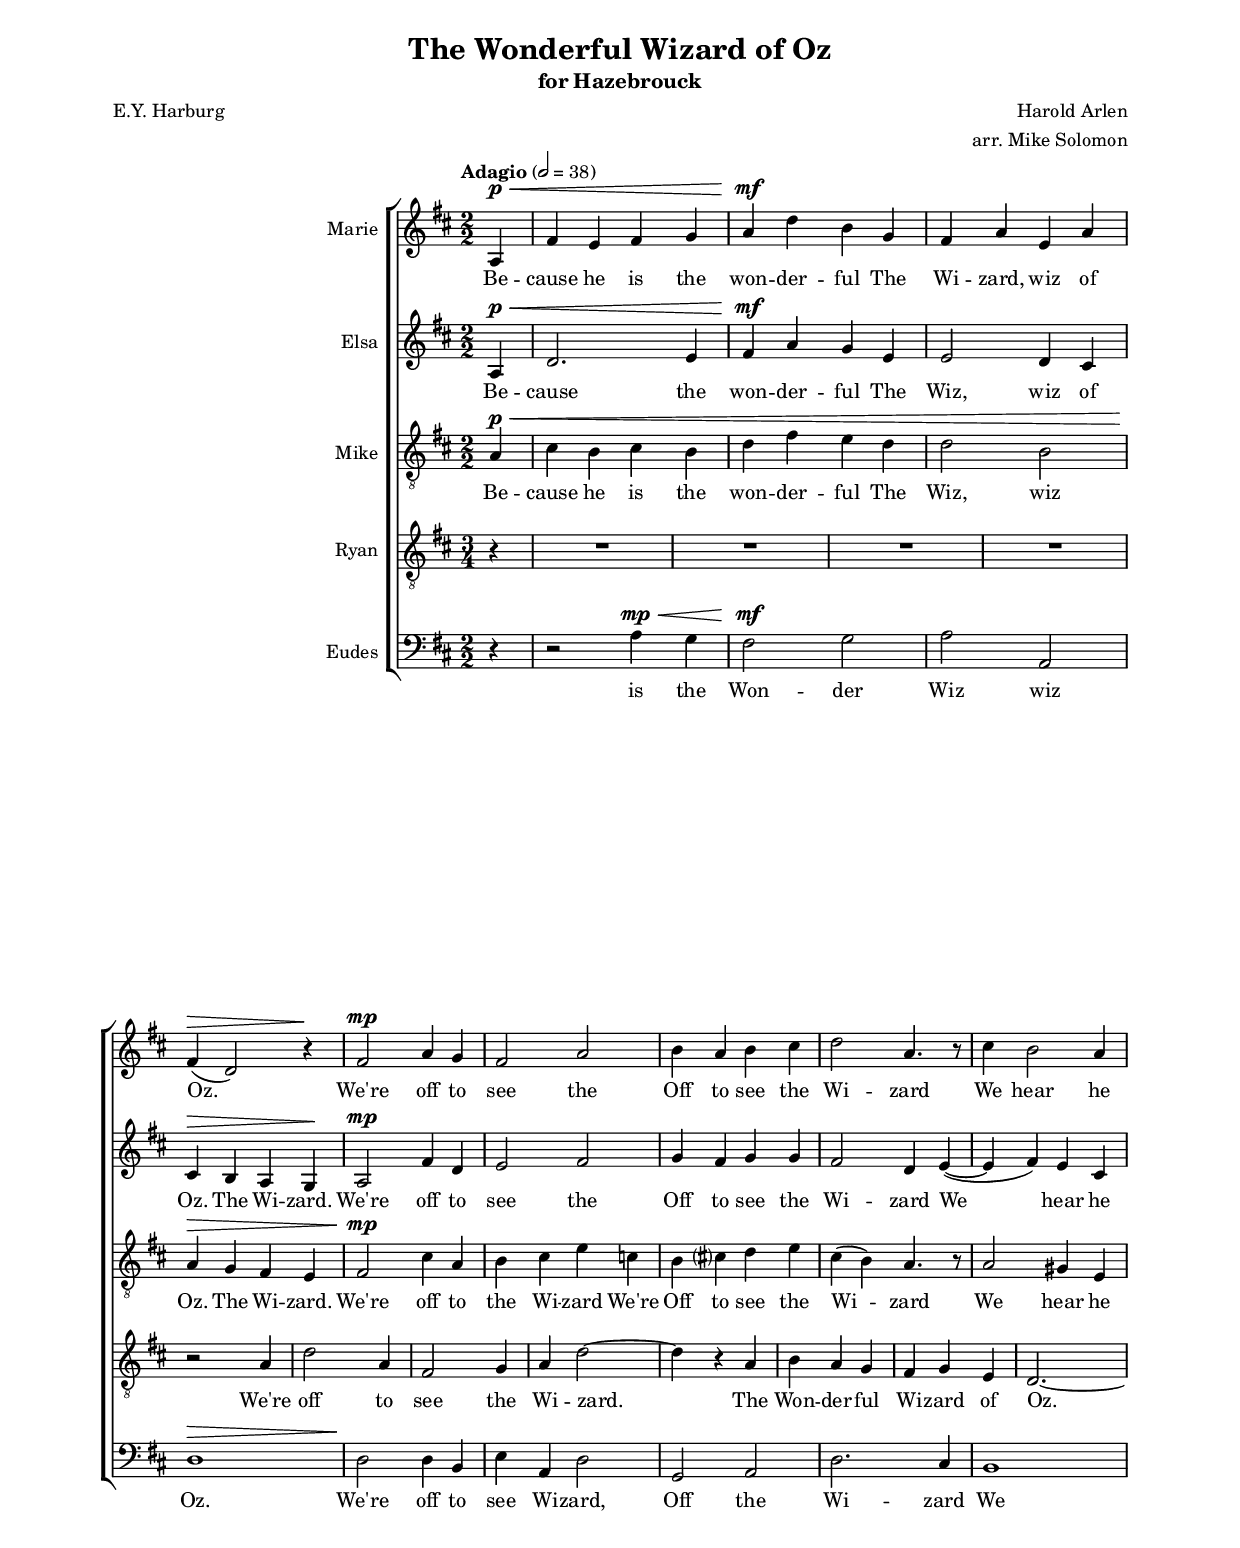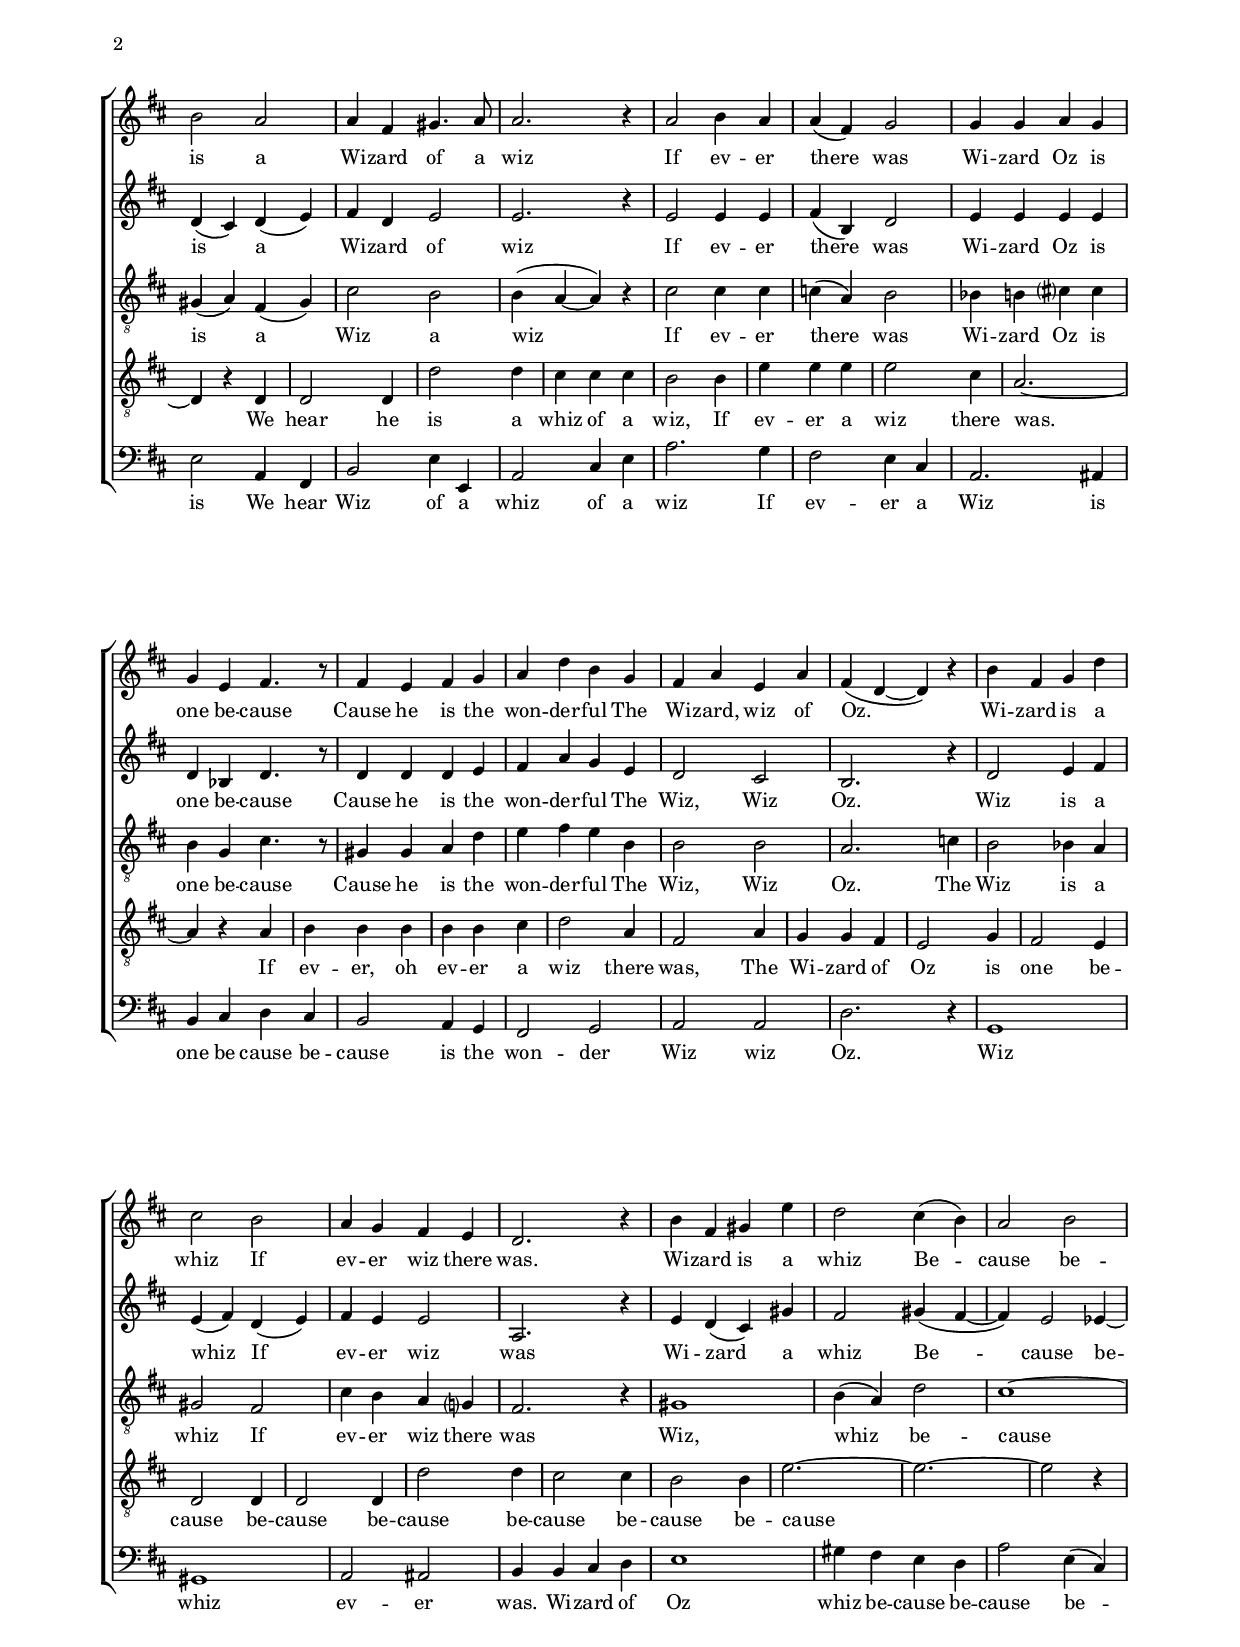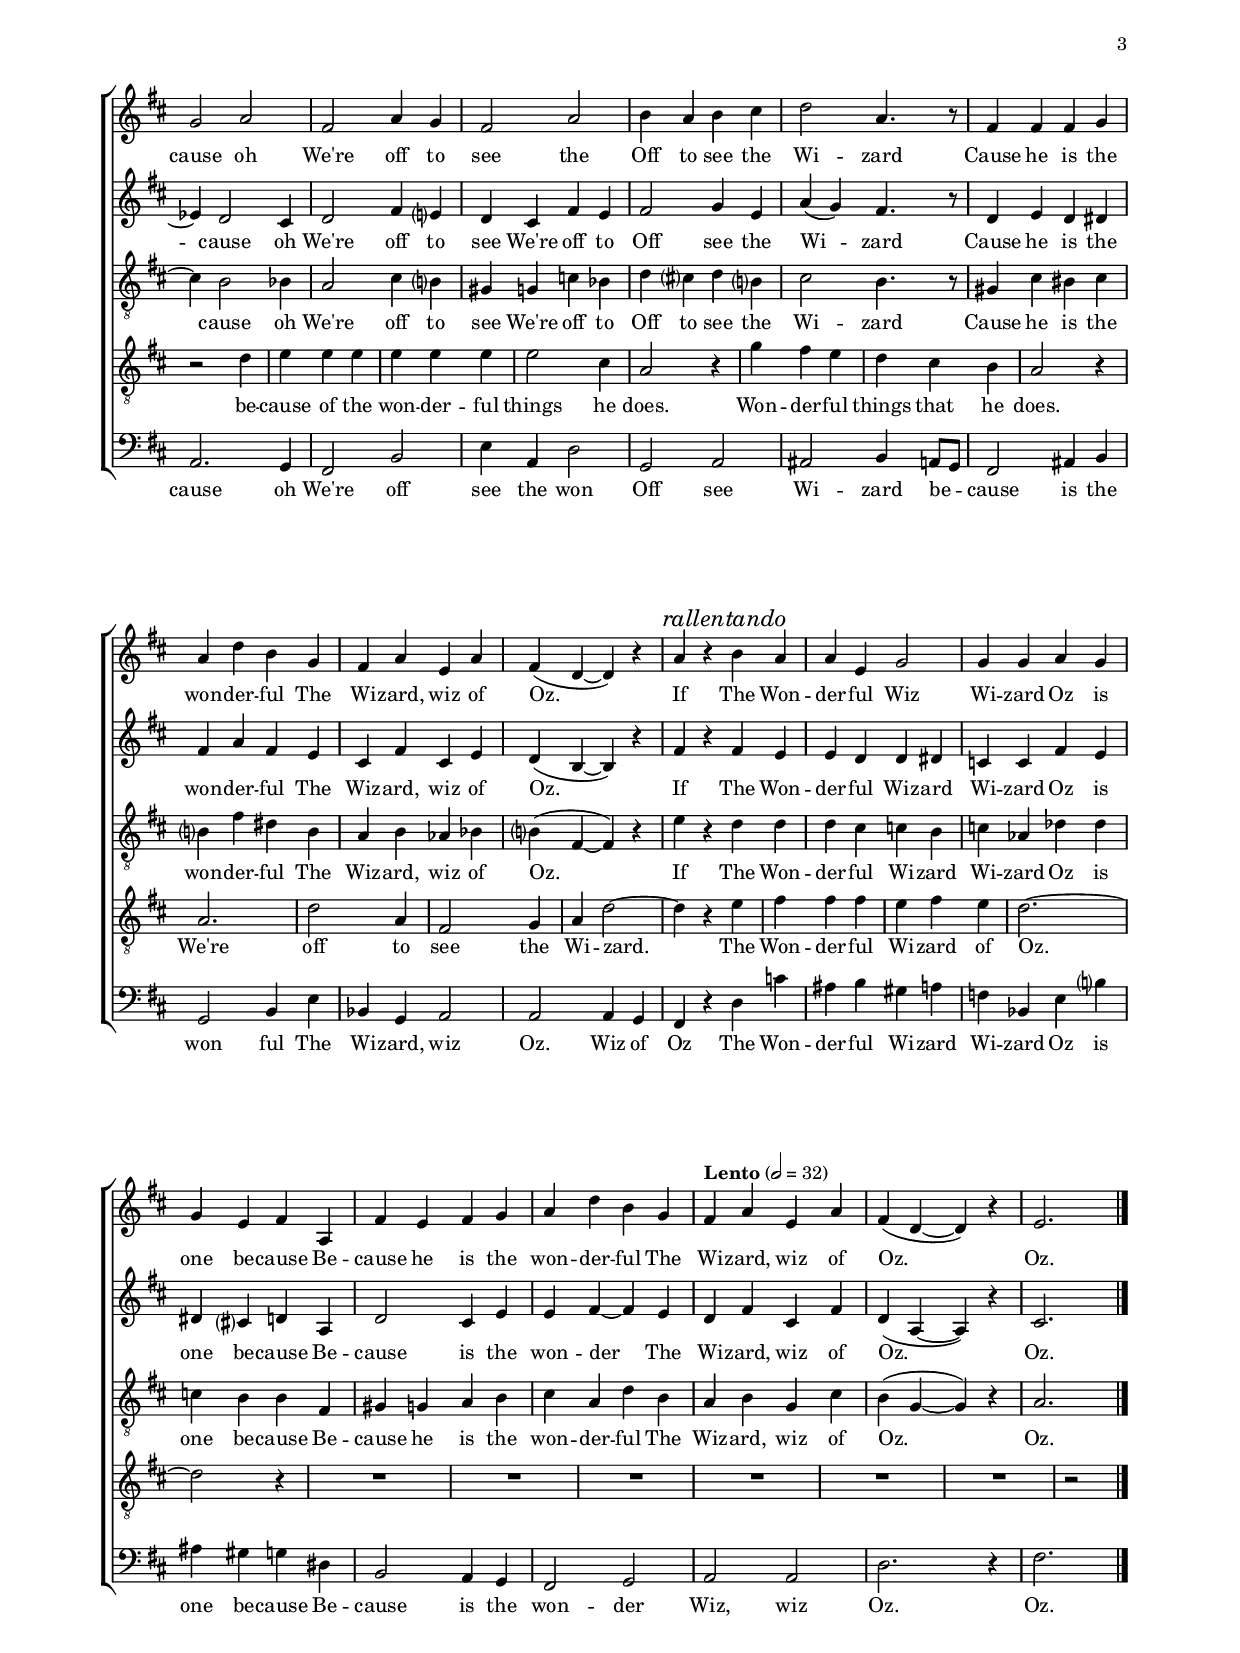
%TRANSPOSE TO D, KEEP IN SOPRANO!!!
\version "2.17.0"
\include "defs-devel.ly"
%{
    \new Staff \with { alignAboveContext = #"tenorstaff" }
     \relative c' {
      \key d \major
      R1 |
      r2 fis4 g |
      a fis d e |
      fis d fis e |
      fis d b cis |
      d b2 d4 |
      a a a a |
      a1 |
      r2 d ~ |
      d4 cis2. |
      b2 b'4 a
      g fis e d |
      cis cis cis' b |
      a g fis e |
      d d d d |
      d1 |
    }
  We're off to see the Wi -- zard.
  The Won -- der -- ful Wi -- zard of Oz.
  We hear he is a whiz of a wiz,
  If ev -- er a wiz there was.
  If ev -- er, oh ev -- er a wiz there was,
  The Wi -- zard of Oz is one be -- cause
  be -- cause be -- cause be -- cause be -- cause be -- cause
  be -- cause of the won -- der -- ful things he does.
  Won -- der -- ful things that he does.
  We're off to see the Wi -- zard.
  The Won -- der -- ful Wi -- zard of Oz.

%}
\paper {
  footnote-separator-markup = \markup { \column { " "\override #`(span-factor . 1/5) { \draw-hline } }}
  footnote-padding = 5\mm
  top-system-spacing = #'((basic-distance . 1) (minimum-distance . 0) (padding . 1) (stretchability . 40))
  bottom-system-spacing = #'((basic-distance . 1) (minimum-distance . 0) (padding . 1) (stretchability . 50))
  ragged-right = ##f
  left-margin = 0.75\in
  right-margin = 0.75\in
  top-margin = 0.5\in
  bottom-margin = 0.6\in
  ragged-last-bottom = ##f
  %max-systems-per-page = #2
  indent = 1.9\in
}

#(ly:set-option 'point-and-click #f)

MyRed = \Red
MyBlack = \Black
myred = \once \override NoteHead.color = #red
myblack = \revert NoteHead.color
%MyRed = \revert NoteHead.color
%MyBlack = \revert NoteHead.color
%myred = \revert NoteHead.color
%myblack = \revert NoteHead.color

agogic = #(make-articulation "downbow")

\header {
  title = "The Wonderful Wizard of Oz" %(1)"
  subtitle = \markup { for Hazebrouck }
  composer = "Harold Arlen"
  poet = "E.Y. Harburg"
  arranger = "arr. Mike Solomon"
}

nothing = {}

marks = {
  \tempo "Adagio" 2=38
  s4
  \repeat unfold 36 { s1 | }
  \once \override Score.RehearsalMark.self-alignment-X = #LEFT
  \mark \markup \italic "rallentando"
  \unfoldChange #72 #64 #48 |
  \tempo Lento 2=32
  \repeat unfold 2 { s1 } 
  s2.
}

prefatoryMatter = {
  \key d \major
  #(set-accidental-style 'modern-cautionary)
  \partial 4
}


glock = \relative c'' {
  \prefatoryMatter
  \repeat unfold 20 { r4 a r e r fis r d | }
  r4 a' r e R1 |
  \relative c'' \repeat unfold 3 { r4 a r e r fis r d | }
  R1\fermataMarkup |
}

soprano = \relative c' { \autoBeamOff
  \prefatoryMatter
  \time 2/2
  %R1*3 | r2.
  a4\p\< |
  fis' e fis g |
  a\mf d b g |
  fis a e a |
  fis\> ( d2 ) r4\! |
  fis2\mp a4 g |
  fis2 a |
  b4 a b cis |
  d2 a4. r8 |
  cis4 b2 a4 |
  b2 a |
  a4 fis gis4. a8 |
  a2. r4 |
  a2 b4 a |
  a ( fis )  g2 |
  g4 g a g |
  g e fis4. r8 |
  fis4 e fis g |
  a d b g |
  fis a e a |
  fis4 ( d ~ d ) r4 |
  b'4 fis g d' |
  cis2 b |
  a4 g fis e |
  d2. r4 |
  b' fis gis e' |
  d2 cis4 ( b ) |
  a2 b |
  g2 a |
  fis2 a4 g |
  fis2 a |
  b4 a b cis |
  d2 a4. r8 |
  fis4 fis fis g |
  a d b g |
  fis a e a |
  fis ( d4 ~ d4 ) r |
  a' r b4 a |
  a e g2 |
  g4 g a g |
  g e fis a, |
  fis'4 e fis g |
  a d b g |
  fis a e a |
  fis4 ( d ~ d ) r4 |
  e2. \bar "|."
}

sopranoWords = \lyricmode {
  Be -- cause he is the won -- der -- ful
  The Wi -- zard, wiz of Oz.
  We're off to see the
  Off to see the Wi -- zard
  We hear he is a
  Wi -- zard of a wiz
  If ev -- er there was
  Wi -- zard Oz is one be -- cause
  Cause he is the won -- der -- ful
  The Wi -- zard, wiz of Oz.
  Wi -- zard is a whiz
  If ev -- er wiz there was.
  Wi -- zard is a whiz
  Be -- cause be -- cause oh
  We're off to see the
  Off to see the Wi -- zard
  Cause he is the won -- der -- ful
  The Wi -- zard, wiz of Oz.
  If %ev -- er there was
    The Won -- der -- ful Wiz
  Wi -- zard Oz is one be -- cause
  Be -- cause he is the won -- der -- ful
  The Wi -- zard, wiz of Oz.
  Oz.
}

mezzo = \relative c' { \autoBeamOff
  \prefatoryMatter
  %R1*3 | r2.
  \time 2/2
  a4\p\< |
  d2. e4 |
  fis4\mf a g e |
  e2 d4 cis |
  cis\> b a g4\! |
  a2\mp fis'4 d |
  e2 fis |
  g4 fis g g |
  fis2 d4 e ~ ( |
  e4 fis ) e4 cis |
  d4 ( cis ) d ( e ) |
  fis4 d e2 |
  e2. r4 |
  e2 e4 e |
  fis4 ( b, ) d2 |
  e4 e e e |
  d bes d4. r8 |
  d4 d d e |
  fis a g e |
  d2 cis2 |
  b2. r4 |
  d2 e4 fis |
  e4 ( fis ) d ( e ) |
  fis4 e4 e2 |
  a,2. r4 |
  e'4 d ( cis ) gis' |
  fis2 gis4 ( fis ~  |
  fis4 ) e2 ees4 ~ |
  ees4 d2 cis4 |
  d2 fis4 e |
  d4 cis fis4 e |
  fis2 g4 e |
  a4 ( g ) fis4. r8 |
  d4 e d dis |
  fis a fis e |
  cis4 fis cis4 e |
  d ( b4 ~ b ) r |
  fis'4 r fis4 e |
  e d4 d4 dis |
  c4 c fis e |
  dis cis d a |
  d2 cis4 e |
  e fis ~ fis e |
  d fis cis fis |
  d ( a ~ a ) r4 |
  cis2. \bar "|."
}

mezzoWords = \lyricmode {
  Be -- cause the won -- der -- ful
  The Wiz, wiz of Oz.
  The Wi -- zard.
  We're off to see the
  Off to see the Wi -- zard
  We hear he is a
  Wi -- zard of wiz
  If ev -- er there was
  Wi -- zard Oz is one be -- cause
  Cause he is the won -- der -- ful
  The Wiz, Wiz Oz.
  Wiz is a
  whiz
  If ev -- er wiz
  was
  Wi -- zard a whiz
  Be -- cause be -- cause
  oh
  We're off to see
  We're off to
  Off see the Wi -- zard
  Cause he is the won -- der -- ful
  The Wiz -- ard, wiz of Oz.
  If
    %ev -- er there was
    The Won -- der -- ful Wiz -- ard
  Wi -- zard Oz is one be -- cause
  Be -- cause  is the won -- der
  The Wi -- zard, wiz of Oz.
  Oz.
}

alto = \relative c' { \autoBeamOff
  \prefatoryMatter
  %R1*3 | r2.
  \time 2/2
  \clef "treble_8"
  a4\p\< |
  cis4 b cis b |
  d fis e d |
  d2 b |
  a4\> g fis e4 |
  fis2\mp cis'4 a |
  b4 cis e c |
  b cis d e |
  cis4 ( b ) a4. r8 |
  a2 gis4 e |
  gis4 ( a ) fis ( gis ) |
  cis2 b2 |
  b4 ( a ~ a ) r |
  cis2 cis4 cis |
  c ( a ) b2 |
  bes4 b cis cis |
  b4 g4 cis4. r8 |
  gis4 gis a d |
  e4 fis e b |
  b2 b |
  a2. c4 |
  b2 bes4 a |
  gis2 fis |
  cis'4 b a g |
  fis2. r4 |
  gis1 |
  b4 ( a ) d2 |
  cis1 ~ |
  cis4 b2 bes4 |
  a2 cis4 b |
  gis4 g c bes |
  d4 cis d b |
  cis2 b4. r8 |
  gis4 cis bis4 cis |
  b fis' dis b |
  a4 b aes bes |
  b4 ( fis4 ~ fis ) r |
  e'4 r d4 d |
  d cis c b |
  c4 aes des des |
  c b b fis |
  gis g a b |
  cis a d b |
  a4 b g cis |
  b ( g4 ~ g ) r4 |
  a2. \bar "|."
}

altoWords = \lyricmode {
  Be -- cause he is the won -- der -- ful
  The Wiz, wiz Oz.
  The Wi -- zard.
  We're off to the Wi -- zard
  We're
  Off to see the Wi -- zard
  We hear he is a
  Wiz a wiz
  If ev -- er there was
  Wi -- zard Oz is one be -- cause
  Cause he is the won -- der -- ful
  The Wiz, Wiz Oz.
  The Wiz is a
  whiz If
  ev -- er wiz there
  was
  Wiz, whiz be -- cause
  cause oh
  We're off to see
  We're off to
  Off to see the Wi -- zard
  Cause he is the won -- der -- ful
  The Wiz -- ard, wiz of Oz.
  If %ev -- er there was
    The Won -- der -- ful Wi -- zard
  Wi -- zard Oz is one be -- cause
  Be -- cause he is the won -- der -- ful
  The Wiz -- ard, wiz of Oz.
  Oz.
}

tenor = \relative c' {
  \autoBeamOff
  \time 2/2
  \clef "treble_8"
  \prefatoryMatter
  %R1*3 | r2.
  r4 |
  R1 | R1 | R1 |
  r2 a4 d ~ |
  d a fis2 |
  g4 a d2 ~ |
  d2 a4 b |
  a g fis g |
  e d2. ~ |
  d4 r4 d d ~ |
  d d d'2 |
  d4 cis cis cis |
  b2 b4 e |
  e e e2 |
  cis4 a2. ~ |
  a4 r a b |
  b b b b |
  cis d2 a4 |
  fis2 a4 g |
  g fis e2 |
  g4 fis2 e4 |
  d2 d4 d ~ |
  d d d'2 |
  d4 cis2 cis4 |
  b2 b4 e ~ |
  e1 ~ |
  e2. r4 |
  r2 d4 e |
  e e e e |
  e e2 cis4 |
  a2. g'4 |
  fis e d cis |
  b a2. |
  a2. d4 ~ |
  d a fis2 |
  g4 a d2 ~ |
  d4 r e fis |
  fis fis e fis |
  e d2. ~ |
  d2 r2 |
  R1*4 | r2. \bar "|." 
}

tenorExperimental = {
  \autoBeamOff
  \time 2/2
  \clef "treble_8"
  \prefatoryMatter
  %R1*3 | r2.
  \time 3/4 
  r4 |
  R2. R2. R2. R2. |
\transpose a e \relative c' {  r2
  d4
  g2 d4
  b2 c4
  d4 g2 ~ g4 r d4
  e4 d c
  b c a
  g2. ~ g4 r4 g4
  g2 g4
  g'2 g4
  fis4 fis fis
  e2 e4
  a4 a a
  a2 fis4
  d2. ~ d4 r4 d
  e e e
  e e fis
  g2 d4
  b2 d4
  c4 c b
  a2 c4
  b2 a4
  g2 g4
  g2 g4
  g'2 g4
  fis2 fis4
  e2 e4
  a2. ~ a2. ~ a2 r4 r2 g4
  a4 a a
  a a a
  a2 fis4
  d2 r4
  c'4 b a
  g fis e
  d2 r4
  d2.
  g2 d4
  b2 c4
  d4 g2 ~ g4 r a4
  b b b
  a b a
  g2. ~
  g2 r4
  R2.*6 | r2 \bar "|."
}
}

tenorWords = \lyricmode {
  We're off to see the Wi -- zard.
  The Won -- der -- ful Wi -- zard of Oz.
  We hear he is a whiz of a wiz,
  If ev -- er a wiz there was.
  If ev -- er, oh ev -- er a wiz there was,
  The Wi -- zard of Oz is one be -- cause
  be -- cause be -- cause be -- cause be -- cause be -- cause
  be -- cause of the won -- der -- ful things he does.
  Won -- der -- ful things that he does.
  We're off to see the Wi -- zard.
  The Won -- der -- ful Wi -- zard of Oz.
  Ah
}

bass = \relative c' { \autoBeamOff
  \prefatoryMatter
  \clef bass
  \time 2/2
  %R1*3 | R1 |
  r4
  r2 a4\mp\< g |
  fis2\mf g |
  a a, |
  d1\> |
  d2\! d4 b4 |
  e4 a,4 d2 |
  g,2 a |
  d2. cis4 |
  b1 |
  e2 a,4 fis |
  b2 e4 e, |
  a2 cis4 e |
  a2. g4 |
  fis2 e4 cis |
  a2. ais4 |
  b4 cis d cis |
  b2 a4 g |
  fis2 g |
  a2 a |
  d2. r4 |
  g,1 |
  gis1 |
  a2 ais |
  b4 b cis d |
  e1 |
  gis4 fis e d |
  a'2 e4 ( cis ) |
  a2. g4 |
  fis2 b |
  e4 a, d2 |
  g,2 a |
  ais2 b4 a8 [ g ] |
  fis2 ais4 b |
  g2 b4 e |
  bes4 g a2 |
  a2 a4 g |
  fis4 r d'4 c' |
  ais b gis a |
  f bes, e b' |
  ais gis g dis |
  b2 a4 g |
  fis2 g |
  a2 a |
  d2. r4 |
  fis2.  \bar "|."
}

bassWords = \lyricmode {
  is the Won -- der
  Wiz wiz Oz.
  We're off to
  see Wi -- zard,
  Off the Wi -- zard
  We is We hear Wiz of a
  whiz of a wiz If ev -- er a
  Wiz is one be cause be -- cause is the won -- der
  Wiz wiz Oz.
  Wiz whiz ev -- er was.
  Wi -- zard of Oz
  whiz be -- cause be -- cause be -- cause
  oh
  We're off
  see the won
  Off see Wi -- zard be -- cause is the
  won ful The Wi -- zard, wiz
  Oz. Wiz of Oz
  %ev -- er o ev -- er a
    The Won -- der -- ful Wi -- zard
  Wi -- zard Oz is one be -- cause
  Be -- cause is the won -- der
  Wiz, wiz Oz.
  Oz.
}

%%% SCORE
#(set-global-staff-size 16)

\score {
  \new ChoirStaff <<
    \new Staff \with { instrumentName = #"Marie" %shortInstrumentName = #"M."
} <<
      \new Voice = "soprano" { << { \numericTimeSignature
        \soprano
      } {
        \marks
      } {
        \nothing
      }>> }
      \new Lyrics \lyricsto "soprano" {
        \sopranoWords
      }
    >>
    \new Staff \with { instrumentName = #"Elsa" %shortInstrumentName = #"E."
} <<
      \new Voice = "mezzo" { << { \numericTimeSignature
        \mezzo
      } {
        \nothing
      } >> }
      \new Lyrics \lyricsto "mezzo" {
        \mezzoWords
      }
    >>
    \new Staff \with { instrumentName = #"Mike" %shortInstrumentName = #"Mk."
} <<
      \new Voice = "alto" { << { \numericTimeSignature
        \alto
      } {
        \nothing
      } >> }
      \new Lyrics \lyricsto "alto" {
        \altoWords
      }
    >>
    \new Staff = "tenorstaff" \with { instrumentName = #"Ryan" %shortInstrumentName = #"R."
} <<
      \new Voice = "tenor" { << { \numericTimeSignature
        \tenorExperimental
      } {
        \nothing
      } >> }
      \new Lyrics \lyricsto "tenor" {
        \tenorWords
      }
    >>
    \new Staff \with { instrumentName = #"Eudes" %shortInstrumentName = #"P." %\markup { \concat { E \super u . } }
} <<
      \new Voice = "bass" { << { \numericTimeSignature
        \bass
      } {
        \nothing
      } >> }
      \new Lyrics \lyricsto "bass" {
        \bassWords
      }
    >>
  >>
  \layout {
    \context {
      \Voice
      \override TextScript #'layer = #6
      \override NoteHead #'layer = #7
      \override Glissando #'breakable = ##t
      \override TupletNumber #'breakable = ##t
      \override TupletBracket #'breakable = ##t
      \override DynamicLineSpanner #'direction = #UP
      %\override Slur #'direction = #UP
      \remove "Forbid_line_break_engraver"
    }
    \context {
      \Staff
      \consists "Timing_translator"
      \consists "Default_bar_line_engraver"
      \consists "Metronome_mark_engraver"
      \override TimeSignature #'style = #'numbered
      \override StaffSymbol #'layer = #4
      \override TimeSignature #'layer = #3
      \override TimeSignature #'whiteout = ##t
    }
    \context {
      \Lyrics
      %\override LyricText #'whiteout = ##t
      \override LyricText #'layer = #6
    }
    \context {
      \Score
      \override InstrumentName.self-alignment-X = #RIGHT
      \override InstrumentName.padding = #1.0
      \remove "Metronome_mark_engraver"
      \remove "Timing_translator"
      \remove "Default_bar_line_engraver"
      \override NonMusicalPaperColumn #'allow-loose-spacing = ##f
    }
  }
}

%{
%%% piano redux
#(set-global-staff-size 20)

\score {
  \new PianoStaff <<
    \new Staff <<
      \new Voice = "1" { \voiceOne << \soprano \marks >> }
      \new Voice = "2" { \voiceTwo \mezzo }
      \new Voice = "3" { \voiceThree \alto }
    >>
    \new Staff <<
      \new Voice = "4" { \voiceOne \tenor }
      \new Voice = "5" { \voiceTwo \bass }
    >>
  >>
  \layout {
    \context {
      \Voice
      \override Hairpin.stencil = ##f
      \override DynamicText.stencil = ##f
      \override TextScript #'layer = #6
      \override NoteHead #'layer = #7
      \override Glissando #'breakable = ##t
      \override TupletNumber #'breakable = ##t
      \override TupletBracket #'breakable = ##t
      \remove "Forbid_line_break_engraver"
    }
    \context {
      \Staff
      \consists "Metronome_mark_engraver"
      \override TimeSignature #'style = #'numbered
      \override StaffSymbol #'layer = #4
      \override TimeSignature #'layer = #3
      \override TimeSignature #'whiteout = ##t
    }
    \context {
      \Lyrics
      %\override LyricText #'whiteout = ##t
      \override LyricText #'layer = #6
    }
    \context {
      \Score
      \remove "Metronome_mark_engraver"
      \override NonMusicalPaperColumn #'allow-loose-spacing = ##f
    }
  }
}
%}
%%% MIDI

\score {
  \new ChoirStaff <<
%{
    \new Staff \with { instrumentName = #"Glockenspiel" %shortInstrumentName = #"M."
} <<
      \new Voice = "glock" { << { \numericTimeSignature
        \glock
      } {
        \nothing
      } {
        \nothing
      }>> }
    >>
%}
    \new Staff \with { instrumentName = #"Marie" %shortInstrumentName = #"M."
} <<
      \new Voice = "soprano" { << { \numericTimeSignature
        \soprano
      } {
        \marks
      } >> }
      \new Lyrics \lyricsto "soprano" {
        \sopranoWords
      }
    >>
    \new Staff \with { instrumentName = #"Elsa" %shortInstrumentName = #"E."
} <<
      \new Voice = "mezzo" { \numericTimeSignature
        \mezzo
      }
      \new Lyrics \lyricsto "mezzo" {
        \mezzoWords
      }
    >>
    \new Staff \with { instrumentName = #"Mike" %shortInstrumentName = #"Mk."
} <<
      \new Voice = "alto" { \numericTimeSignature
        \alto
      }
      \new Lyrics \lyricsto "alto" {
        \altoWords
      }
    >>
    \new Staff \with { instrumentName = #"Ryan" %shortInstrumentName = #"R."
} <<
      \new Voice = "tenor" { \numericTimeSignature
        \tenor
      }
      \new Lyrics \lyricsto "tenor" {
        \tenorWords
      }
    >>
    \new Staff \with { instrumentName = #"Eudes" %shortInstrumentName = #"P." %\markup { \concat { E \super u . } }
} <<
      \new Voice = "bass" { \numericTimeSignature
        \bass
      }
      \new Lyrics \lyricsto "bass" {
        \bassWords
      }
    >>
  >>
  \midi {}
}
